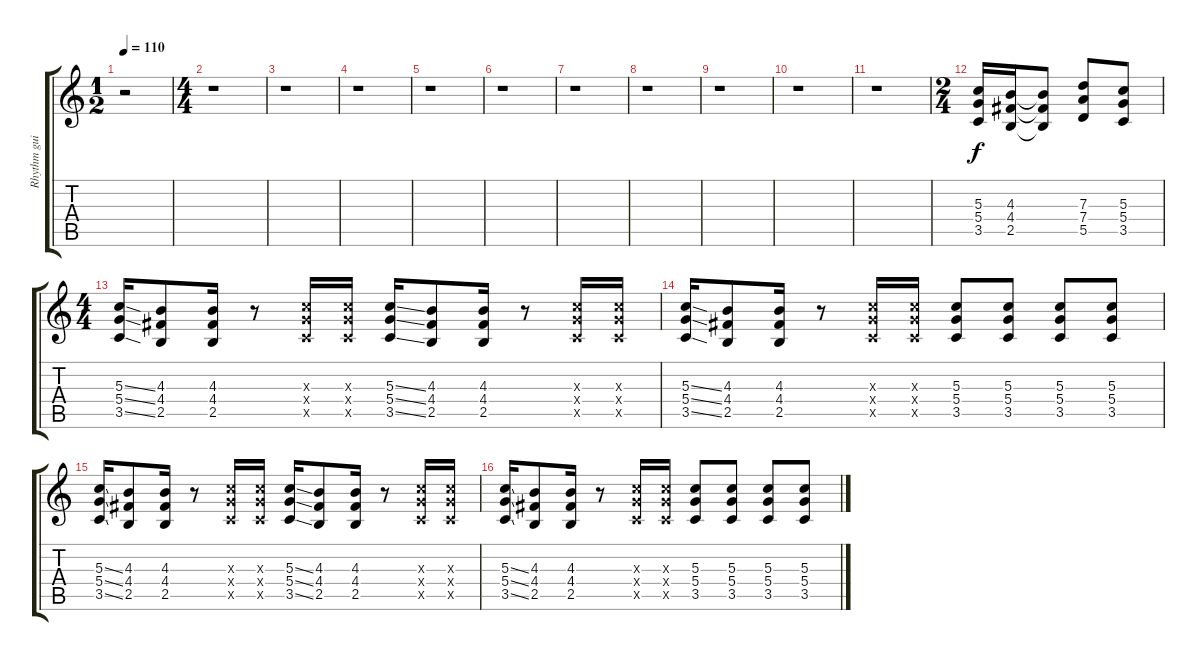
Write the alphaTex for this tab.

\track ("Rhythm guitar" "Rhythm gui") {instrument distortionguitar}
\staff {score tabs}
\tuning (E4 B3 G3 D3 A2 E2) {hide}
\ts (1 2)
\tempo 110
\clef g2
\ks c
r.2{dy f instrument distortionguitar} |
\ts (4 4)
r.1 |
r.1 |
r.1 |
r.1 |
r.1 |
r.1 |
r.1 |
r.1 |
r.1 |
r.1 |
\ts (2 4)
(5.3 5.4 3.5).16 (4.3 4.4 2.5).16 (4.3{t} 4.4{t} 2.5{t}).8 (7.3 7.4 5.5).8 (5.3 5.4 3.5).8 |
\ts (4 4)
(5.3{ss} 5.4{ss} 3.5{ss}).16 (4.3 4.4 2.5).8 (4.3 4.4 2.5).16 r.8 (5.3{x} 5.4{x} 3.5{x}).16 (5.3{x} 5.4{x} 3.5{x}).16 (5.3{ss} 5.4{ss} 3.5{ss}).16 (4.3 4.4 2.5).8 (4.3 4.4 2.5).16 r.8 (5.3{x} 5.4{x} 3.5{x}).16 (5.3{x} 5.4{x} 3.5{x}).16 |
(5.3{ss} 5.4{ss} 3.5{ss}).16 (4.3 4.4 2.5).8 (4.3 4.4 2.5).16 r.8 (5.3{x} 5.4{x} 3.5{x}).16 (5.3{x} 5.4{x} 3.5{x}).16 (5.3 5.4 3.5).8 (5.3 5.4 3.5).8 (5.3 5.4 3.5).8 (5.3 5.4 3.5).8 |
(5.3{ss} 5.4{ss} 3.5{ss}).16 (4.3 4.4 2.5).8 (4.3 4.4 2.5).16 r.8 (5.3{x} 5.4{x} 3.5{x}).16 (5.3{x} 5.4{x} 3.5{x}).16 (5.3{ss} 5.4{ss} 3.5{ss}).16 (4.3 4.4 2.5).8 (4.3 4.4 2.5).16 r.8 (5.3{x} 5.4{x} 3.5{x}).16 (5.3{x} 5.4{x} 3.5{x}).16 |
(5.3{ss} 5.4{ss} 3.5{ss}).16 (4.3 4.4 2.5).8 (4.3 4.4 2.5).16 r.8 (5.3{x} 5.4{x} 3.5{x}).16 (5.3{x} 5.4{x} 3.5{x}).16 (5.3 5.4 3.5).8 (5.3 5.4 3.5).8 (5.3 5.4 3.5).8 (5.3 5.4 3.5).8
